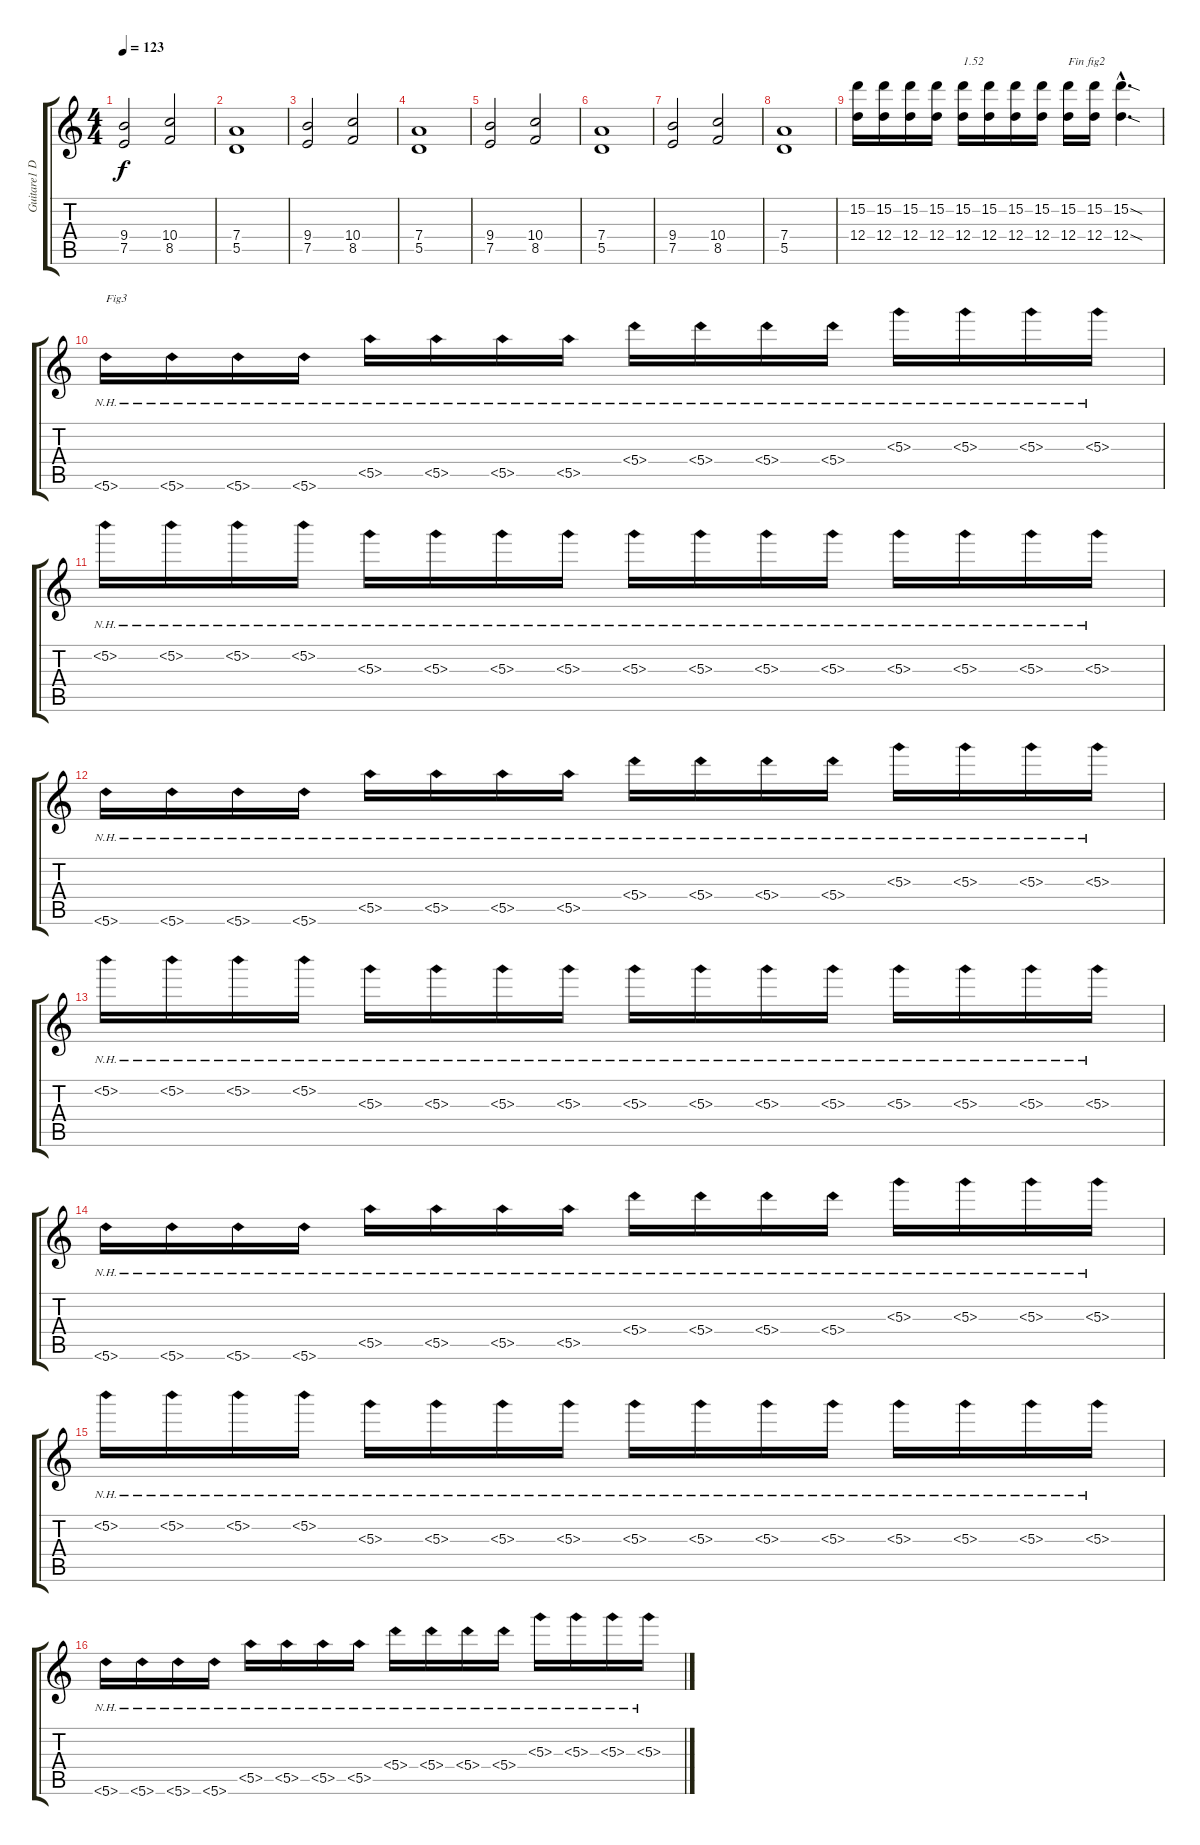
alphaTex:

\track ("Guitare1 Dr-D" "Guitare1 D") {instrument distortionguitar}
\staff {score tabs}
\tuning (E4 B3 G3 D3 A2 D2) {hide}
\ts (4 4)
\tempo 123
\clef g2
\ks c
(9.4 7.5).2{dy f} (10.4 8.5).2 |
(7.4 5.5).1 |
(9.4 7.5).2 (10.4 8.5).2 |
(7.4 5.5).1 |
(9.4 7.5).2 (10.4 8.5).2 |
(7.4 5.5).1 |
(9.4 7.5).2 (10.4 8.5).2 |
(7.4 5.5).1 |
(15.2 12.4).16 (15.2 12.4).16 (15.2 12.4).16 (15.2 12.4).16 (15.2 12.4).16{txt "1.52"} (15.2 12.4).16 (15.2 12.4).16 (15.2 12.4).16 (15.2 12.4).16{txt "Fin fig2"} (15.2 12.4).16 (15.2{sod hac} 12.4{sod hac}).4{d} |
5.6{nh}.16{txt "Fig3"} 5.6{nh}.16 5.6{nh}.16 5.6{nh}.16 5.5{nh}.16 5.5{nh}.16 5.5{nh}.16 5.5{nh}.16 5.4{nh}.16 5.4{nh}.16 5.4{nh}.16 5.4{nh}.16 5.3{nh}.16 5.3{nh}.16 5.3{nh}.16 5.3{nh}.16 |
5.2{nh}.16 5.2{nh}.16 5.2{nh}.16 5.2{nh}.16 5.3{nh}.16 5.3{nh}.16 5.3{nh}.16 5.3{nh}.16 5.3{nh}.16 5.3{nh}.16 5.3{nh}.16 5.3{nh}.16 5.3{nh}.16 5.3{nh}.16 5.3{nh}.16 5.3{nh}.16 |
5.6{nh}.16 5.6{nh}.16 5.6{nh}.16 5.6{nh}.16 5.5{nh}.16 5.5{nh}.16 5.5{nh}.16 5.5{nh}.16 5.4{nh}.16 5.4{nh}.16 5.4{nh}.16 5.4{nh}.16 5.3{nh}.16 5.3{nh}.16 5.3{nh}.16 5.3{nh}.16 |
5.2{nh}.16 5.2{nh}.16 5.2{nh}.16 5.2{nh}.16 5.3{nh}.16 5.3{nh}.16 5.3{nh}.16 5.3{nh}.16 5.3{nh}.16 5.3{nh}.16 5.3{nh}.16 5.3{nh}.16 5.3{nh}.16 5.3{nh}.16 5.3{nh}.16 5.3{nh}.16 |
5.6{nh}.16 5.6{nh}.16 5.6{nh}.16 5.6{nh}.16 5.5{nh}.16 5.5{nh}.16 5.5{nh}.16 5.5{nh}.16 5.4{nh}.16 5.4{nh}.16 5.4{nh}.16 5.4{nh}.16 5.3{nh}.16 5.3{nh}.16 5.3{nh}.16 5.3{nh}.16 |
5.2{nh}.16 5.2{nh}.16 5.2{nh}.16 5.2{nh}.16 5.3{nh}.16 5.3{nh}.16 5.3{nh}.16 5.3{nh}.16 5.3{nh}.16 5.3{nh}.16 5.3{nh}.16 5.3{nh}.16 5.3{nh}.16 5.3{nh}.16 5.3{nh}.16 5.3{nh}.16 |
5.6{nh}.16 5.6{nh}.16 5.6{nh}.16 5.6{nh}.16 5.5{nh}.16 5.5{nh}.16 5.5{nh}.16 5.5{nh}.16 5.4{nh}.16 5.4{nh}.16 5.4{nh}.16 5.4{nh}.16 5.3{nh}.16 5.3{nh}.16 5.3{nh}.16 5.3{nh}.16
